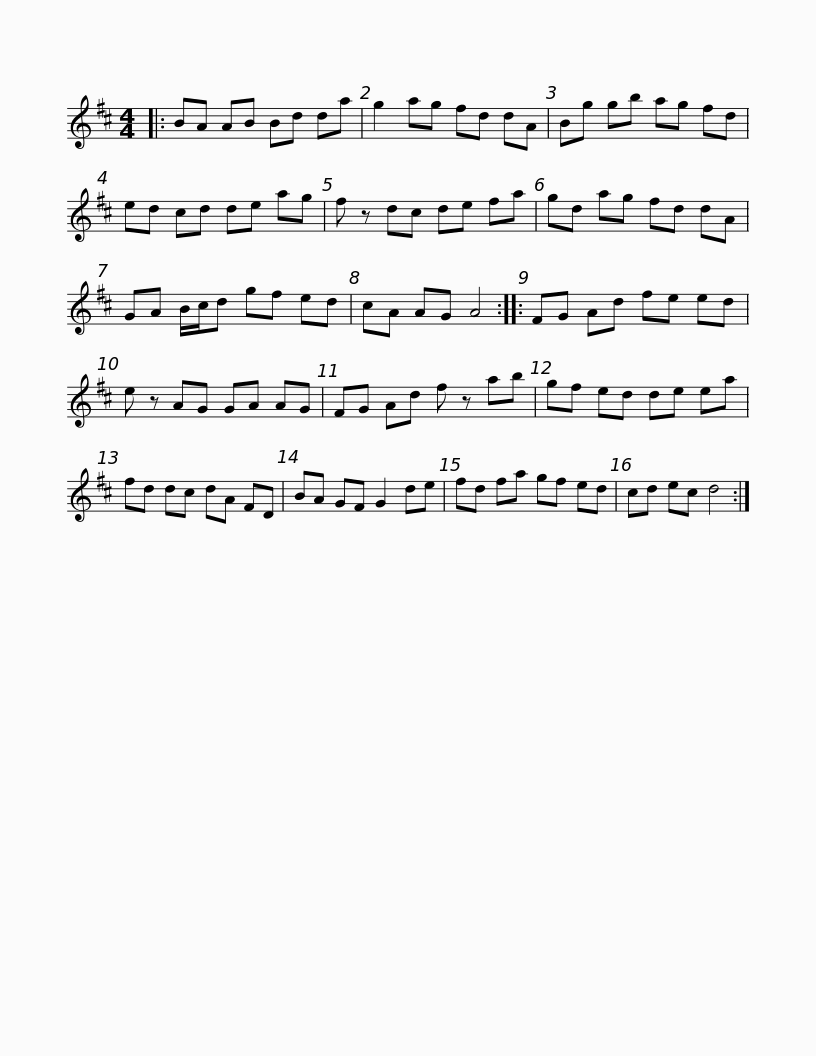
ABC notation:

X:1
L:1/8
M:4/4
I:linebreak $
K:D
V:1 treble
V:1
|: BA AB Bd da | g2 ag fd dA | Bg gb ag fd | ed cd de ag | f z dc de fa |$ %5
 gd ag fd dA | GA B/c/d gf ed | cA AG A4 :: FG Ad fe ed | e z AG GA AG |$ %10
 FG Ad f z ab | gf ed de ea | fd dc dA FD | BA GF G2 de | fd fa gf ed | %15
 cd ec d4 :| %16
